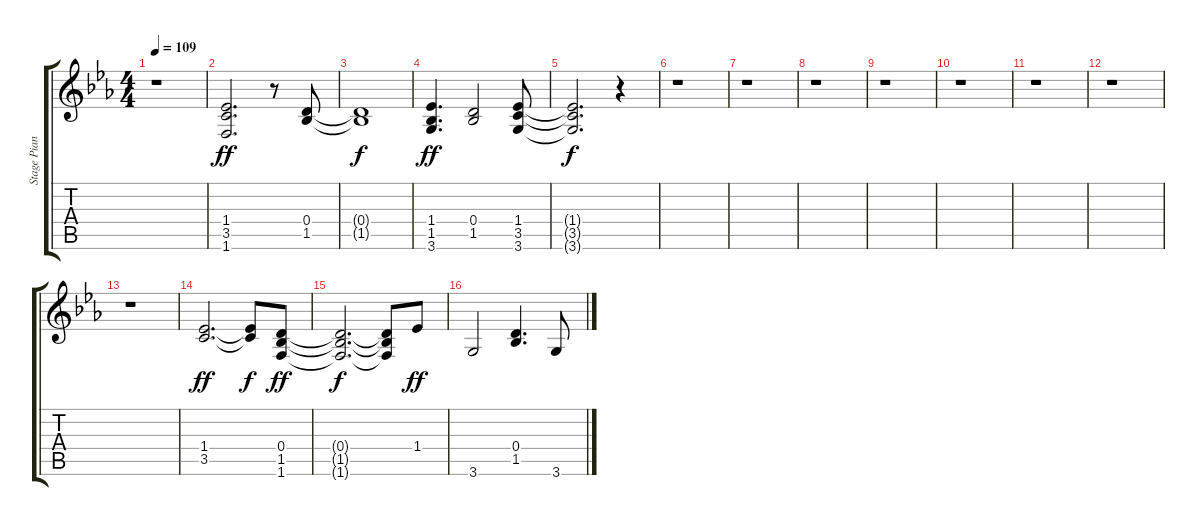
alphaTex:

\track ("Stage Piano" "Stage Pian") {instrument acousticguitarnylon}
\staff {score tabs}
\tuning (E4 B3 G3 D3 A2 E2) {hide}
\ts (4 4)
\tempo 109
\clef g2
\ks eb
r.1{dy f} |
(1.4 3.5 1.6).2{d dy ff} r.8 (0.4 1.5).8 |
(0.4{t} 1.5{t}).1{dy f} |
(1.4 1.5 3.6).4{d dy ff} (0.4 1.5).2 (1.4 3.5 3.6).8 |
(1.4{t} 3.5{t} 3.6{t}).2{d dy f} r.4 |
r.1 |
r.1 |
r.1 |
r.1 |
r.1 |
r.1 |
r.1 |
r.1 |
(1.4 3.5).2{d dy ff} (1.4{t} 3.5{t}).8{dy f} (0.4 1.5 1.6).8{dy ff} |
(0.4{t} 1.5{t} 1.6{t}).2{d dy f} (0.4{t} 1.5{t} 1.6{t}).8 1.4.8{dy ff} |
3.6.2 (0.4 1.5).4{d} 3.6.8
